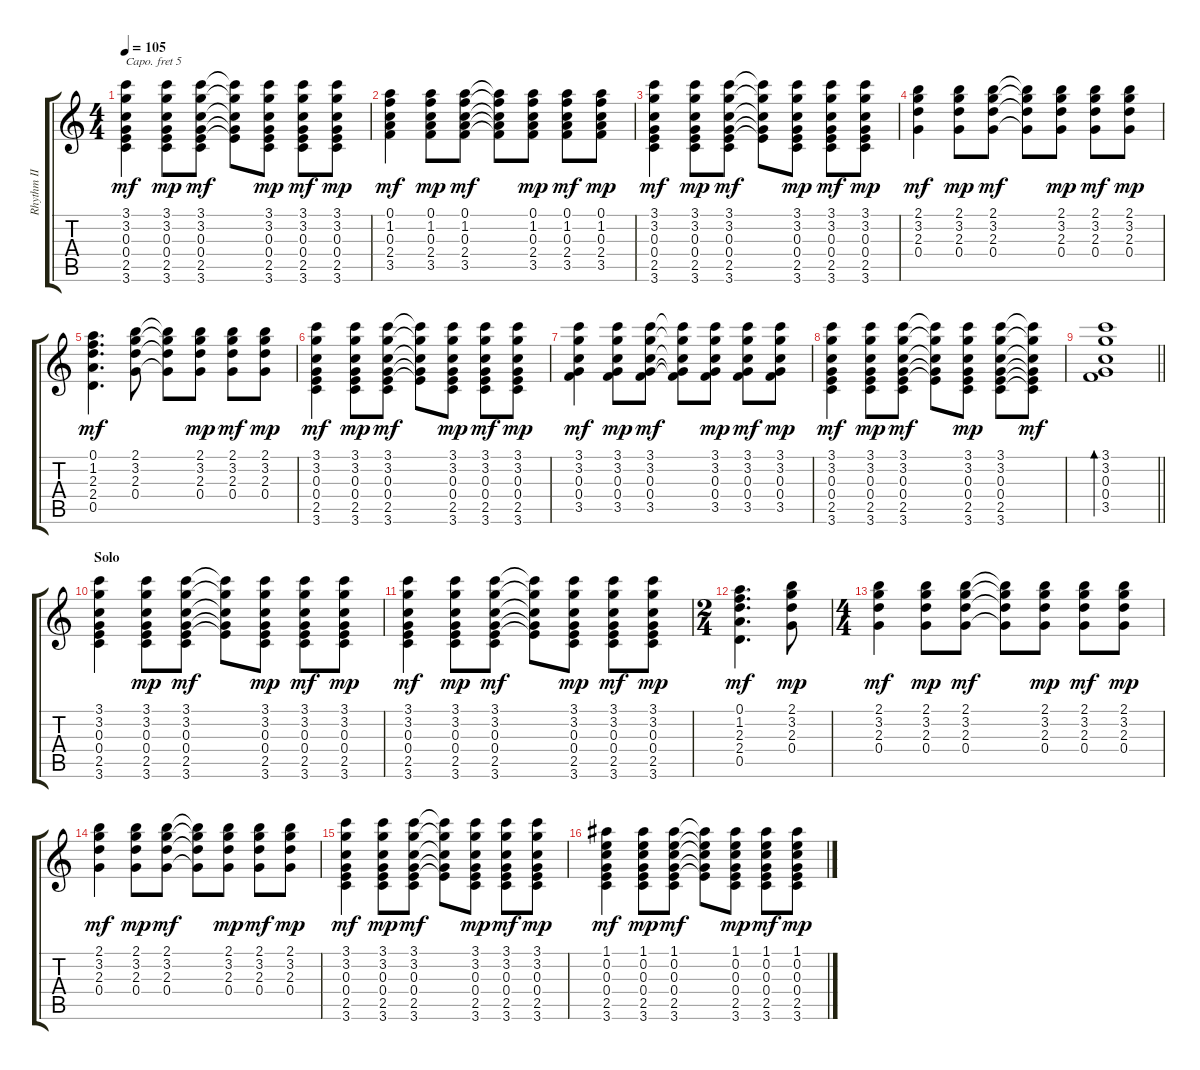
\track ("Rhythm II" "Rhythm II") {instrument acousticguitarsteel}
\staff {score tabs}
\capo 5
\tuning (E4 B3 G3 D3 A2 E2) {hide}
\ts (4 4)
\tempo 105
\clef g2
\ks c
(3.1 3.2 0.3 0.4 2.5 3.6).4{dy mf} (3.1 3.2 0.3 0.4 2.5 3.6).8{dy mp} (3.1 3.2 0.3 0.4 2.5 3.6).8{dy mf} (3.1{t} 3.2{t} 0.3{t} 0.4{t} 2.5{t}).8 (3.1 3.2 0.3 0.4 2.5 3.6).8{dy mp} (3.1 3.2 0.3 0.4 2.5 3.6).8{dy mf} (3.1 3.2 0.3 0.4 2.5 3.6).8{dy mp} |
(0.1 1.2 0.3 2.4 3.5).4{dy mf} (0.1 1.2 0.3 2.4 3.5).8{dy mp} (0.1 1.2 0.3 2.4 3.5).8{dy mf} (0.1{t} 1.2{t} 0.3{t} 2.4{t} 3.5{t}).8 (0.1 1.2 0.3 2.4 3.5).8{dy mp} (0.1 1.2 0.3 2.4 3.5).8{dy mf} (0.1 1.2 0.3 2.4 3.5).8{dy mp} |
(3.1 3.2 0.3 0.4 2.5 3.6).4{dy mf} (3.1 3.2 0.3 0.4 2.5 3.6).8{dy mp} (3.1 3.2 0.3 0.4 2.5 3.6).8{dy mf} (3.1{t} 3.2{t} 0.3{t} 0.4{t} 2.5{t}).8 (3.1 3.2 0.3 0.4 2.5 3.6).8{dy mp} (3.1 3.2 0.3 0.4 2.5 3.6).8{dy mf} (3.1 3.2 0.3 0.4 2.5 3.6).8{dy mp} |
(2.1 3.2 2.3 0.4).4{dy mf} (2.1 3.2 2.3 0.4).8{dy mp} (2.1 3.2 2.3 0.4).8{dy mf} (2.1{t} 3.2{t} 2.3{t} 0.4{t}).8 (2.1 3.2 2.3 0.4).8{dy mp} (2.1 3.2 2.3 0.4).8{dy mf} (2.1 3.2 2.3 0.4).8{dy mp} |
(0.1 1.2 2.3 2.4 0.5).4{d dy mf} (2.1 3.2 2.3 0.4).8 (2.1{t} 3.2{t} 2.3{t} 0.4{t}).8 (2.1 3.2 2.3 0.4).8{dy mp} (2.1 3.2 2.3 0.4).8{dy mf} (2.1 3.2 2.3 0.4).8{dy mp} |
(3.1 3.2 0.3 0.4 2.5 3.6).4{dy mf} (3.1 3.2 0.3 0.4 2.5 3.6).8{dy mp} (3.1 3.2 0.3 0.4 2.5 3.6).8{dy mf} (3.1{t} 3.2{t} 0.3{t} 0.4{t} 2.5{t}).8 (3.1 3.2 0.3 0.4 2.5 3.6).8{dy mp} (3.1 3.2 0.3 0.4 2.5 3.6).8{dy mf} (3.1 3.2 0.3 0.4 2.5 3.6).8{dy mp} |
(3.1 3.2 0.3 0.4 3.5).4{dy mf} (3.1 3.2 0.3 0.4 3.5).8{dy mp} (3.1 3.2 0.3 0.4 3.5).8{dy mf} (3.1{t} 3.2{t} 0.3{t} 0.4{t} 3.5{t}).8 (3.1 3.2 0.3 0.4 3.5).8{dy mp} (3.1 3.2 0.3 0.4 3.5).8{dy mf} (3.1 3.2 0.3 0.4 3.5).8{dy mp} |
(3.1 3.2 0.3 0.4 2.5 3.6).4{dy mf} (3.1 3.2 0.3 0.4 2.5 3.6).8{dy mp} (3.1 3.2 0.3 0.4 2.5 3.6).8{dy mf} (3.1{t} 3.2{t} 0.3{t} 0.4{t} 2.5{t}).8 (3.1 3.2 0.3 0.4 2.5 3.6).8{dy mp} (3.1 3.2 0.3 0.4 2.5 3.6).8 (3.1{t} 3.2{t} 0.3{t} 0.4{t} 2.5{t} 3.6{t}).8{dy mf} |
\barLineRight lightlight
(3.1 3.2 0.3 0.4 3.5).1{bd 60} |
\section ("" "Solo")
(3.1 3.2 0.3 0.4 2.5 3.6).4 (3.1 3.2 0.3 0.4 2.5 3.6).8{dy mp} (3.1 3.2 0.3 0.4 2.5 3.6).8{dy mf} (3.1{t} 3.2{t} 0.3{t} 0.4{t} 2.5{t}).8 (3.1 3.2 0.3 0.4 2.5 3.6).8{dy mp} (3.1 3.2 0.3 0.4 2.5 3.6).8{dy mf} (3.1 3.2 0.3 0.4 2.5 3.6).8{dy mp} |
(3.1 3.2 0.3 0.4 2.5 3.6).4{dy mf} (3.1 3.2 0.3 0.4 2.5 3.6).8{dy mp} (3.1 3.2 0.3 0.4 2.5 3.6).8{dy mf} (3.1{t} 3.2{t} 0.3{t} 0.4{t} 2.5{t}).8 (3.1 3.2 0.3 0.4 2.5 3.6).8{dy mp} (3.1 3.2 0.3 0.4 2.5 3.6).8{dy mf} (3.1 3.2 0.3 0.4 2.5 3.6).8{dy mp} |
\ts (2 4)
(0.1 1.2 2.3 2.4 0.5).4{d dy mf} (2.1 3.2 2.3 0.4).8{dy mp} |
\ts (4 4)
(2.1 3.2 2.3 0.4).4{dy mf} (2.1 3.2 2.3 0.4).8{dy mp} (2.1 3.2 2.3 0.4).8{dy mf} (2.1{t} 3.2{t} 2.3{t} 0.4{t}).8 (2.1 3.2 2.3 0.4).8{dy mp} (2.1 3.2 2.3 0.4).8{dy mf} (2.1 3.2 2.3 0.4).8{dy mp} |
(2.1 3.2 2.3 0.4).4{dy mf} (2.1 3.2 2.3 0.4).8{dy mp} (2.1 3.2 2.3 0.4).8{dy mf} (2.1{t} 3.2{t} 2.3{t} 0.4{t}).8 (2.1 3.2 2.3 0.4).8{dy mp} (2.1 3.2 2.3 0.4).8{dy mf} (2.1 3.2 2.3 0.4).8{dy mp} |
(3.1 3.2 0.3 0.4 2.5 3.6).4{dy mf} (3.1 3.2 0.3 0.4 2.5 3.6).8{dy mp} (3.1 3.2 0.3 0.4 2.5 3.6).8{dy mf} (3.1{t} 3.2{t} 0.3{t} 0.4{t} 2.5{t}).8 (3.1 3.2 0.3 0.4 2.5 3.6).8{dy mp} (3.1 3.2 0.3 0.4 2.5 3.6).8{dy mf} (3.1 3.2 0.3 0.4 2.5 3.6).8{dy mp} |
(1.1 0.2 0.3 0.4 2.5 3.6).4{dy mf} (1.1 0.2 0.3 0.4 2.5 3.6).8{dy mp} (1.1 0.2 0.3 0.4 2.5 3.6).8{dy mf} (1.1{t} 0.2{t} 0.3{t} 0.4{t} 2.5{t}).8 (1.1 0.2 0.3 0.4 2.5 3.6).8{dy mp} (1.1 0.2 0.3 0.4 2.5 3.6).8{dy mf} (1.1 0.2 0.3 0.4 2.5 3.6).8{dy mp}
